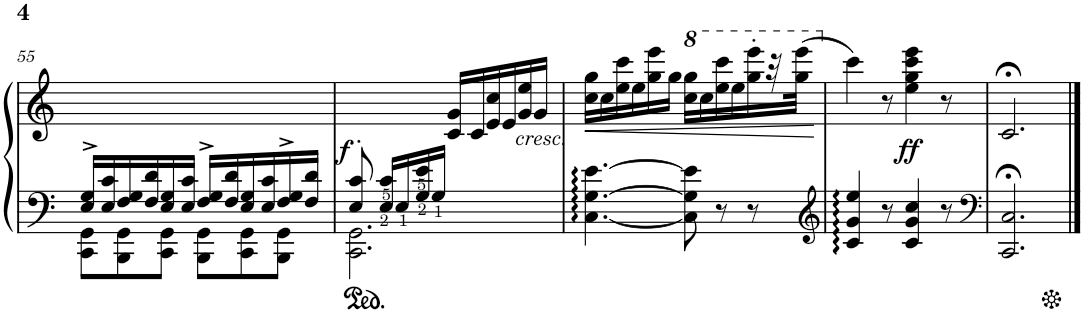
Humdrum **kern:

**kern	**kern	**dynam
*part1	*part1	*part1
*staff2	*staff1	*staff1/2
*I"Piano	*	*
*I'Pno.	*	*
!!LO:PB:g=z
*clefF4	*clefG2	*
*k[]	*k[]	*
*M6/8	*M6/8	*
=55	=55	=55
*^	*	*
16E/^> 16G/^>LL	8CC\ 8GG\L	2.ryy	.
16E/ 16c/	.	.	.
16F/ 16G/	8BBB\ 8GG\	.	.
16F/ 16d/	.	.	.
16E/ 16G/	8CC\ 8GG\J	.	.
16E/ 16c/JJ	.	.	.
16F/^> 16G/^>LL	8BBB\ 8GG\L	.	.
16F/ 16d/	.	.	.
16E/ 16G/	8CC\ 8GG\	.	.
16E/ 16c/	.	.	.
16F/^> 16G/^>	8BBB\ 8GG\J	.	.
16F/ 16d/JJ	.	.	.
=56	=56	=56	=56
!	!	!	!LO:DY:b
8E/'> 8c/'>	2.CC\ 2.GG\	4.ryy	f
16E/ 16c/LL	.	.	.
16E/	.	.	.
16G/ 16e/	.	.	.
16G/JJ	.	.	.
4.ryy	.	16c/ 16g/LL	.
.	.	16c/	.
.	.	16e/ 16cc/	.
.	.	16e/	.
!	!	!LO:TX:b:i:t=cresc.	!
.	.	16g/ 16ee/	.
.	.	16g/JJ	.
*v	*v	*	*
=57	=57	=57
!	!	!LO:HP:b
[4.C\ [>4.G\ [>4.e\	16cc\ 16gg\LL	<
.	16cc\	.
.	16ee\ 16ccc\	.
.	16ee\	.
.	16gg\ 16eee\	.
.	16gg\JJ	.
*	*8va	*
8C\] 8G\] 8e\]	16ccc\ 16ggg\LL	.
.	16ccc\	.
8r	16eee\ 16cccc\	.
.	16eee\	.
8r	16ggg\' 16eeee\'	.
.	32r	.
.	(32ggg\;< 32eeee\;<JJJ	.
.	.	[
=58	=58	=58
*clefG2	*	*
*	*X8va	*
4c/ 4g/ 4ee/	4ccc^\)	.
8r	8r	.
!	!	!LO:DY:b
4c/ 4g/ 4cc/	4ee\^ 4gg\^ 4ccc\^ 4eee\^	ff
8r	8r	.
=59	=59	=59
*clefF4	*	*
2.CC/;< 2.C/;<	2.c;</	.
==	==	==
*-	*-	*-
